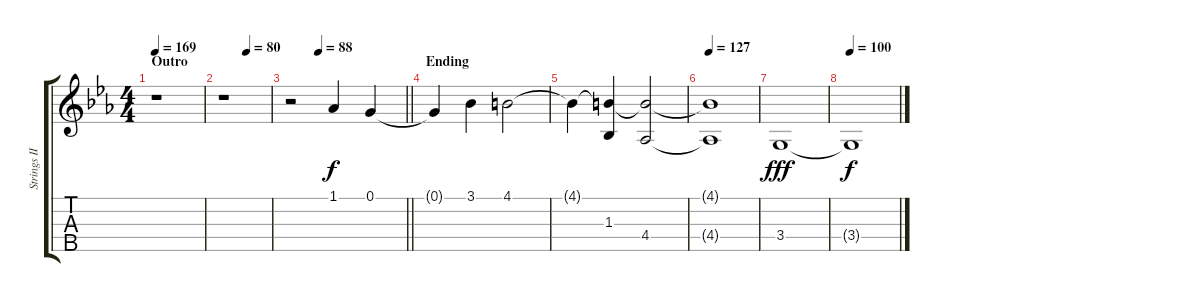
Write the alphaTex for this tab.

\track ("Strings II" "Strings II") {instrument stringensemble1}
\staff {score tabs}
\tuning (G3 D3 A2 E2 B1) {hide}
\ts (4 4)
\section ("" "Outro")
\tempo 169
\clef g2
\ks eb
r.1{dy f} |
\tempo (80 0.5)
r.1 |
\tempo (88 0.25)
\barLineRight lightlight
r.2{ot 8vb} 1.1.4{ot 8vb} 0.1.4{ot 8vb} |
\section ("" "Ending")
0.1{t}.4{ot 8vb} 3.1.4{ot 8vb} 4.1.2{ot 8vb} |
4.1{t}.4{ot 8vb} (4.1{t} 1.3).4{ot 8vb} (4.1{t} 4.4).2{ot 8vb} |
\tempo 127
(4.1{t} 4.4{t}).1{ot 8vb} |
3.4.1{ot 8vb dy fff} |
\tempo 100
3.4{t}.1{ot 8vb dy f}
